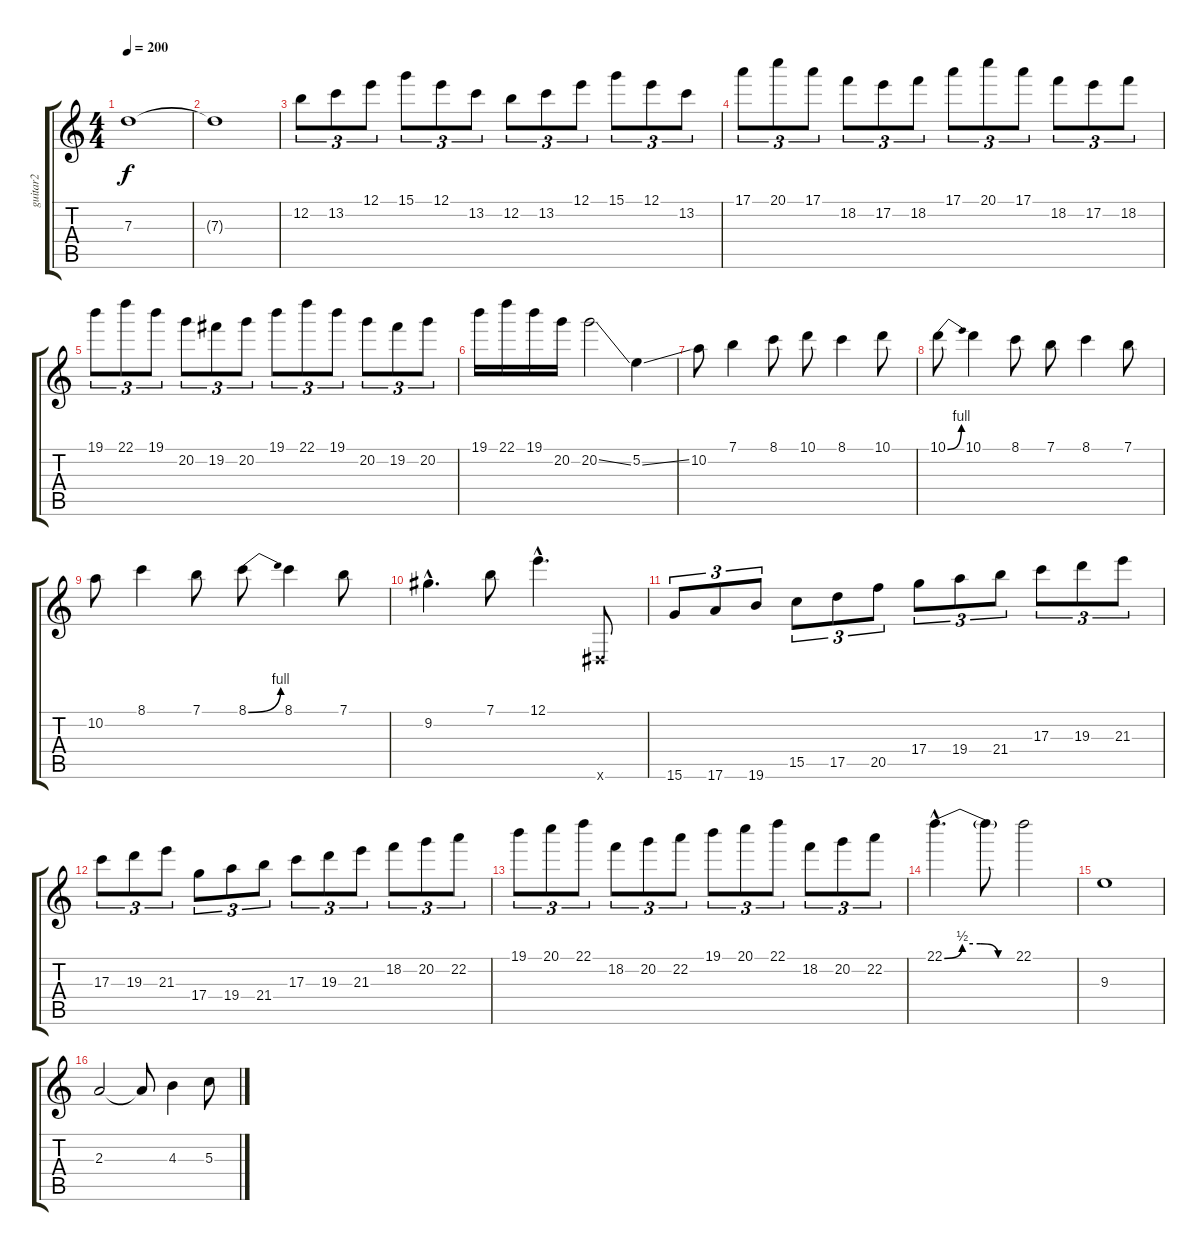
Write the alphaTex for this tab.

\track ("guitar2" "guitar2") {instrument distortionguitar}
\staff {score tabs}
\tuning (E4 B3 G3 D3 A2 E2) {hide}
\ts (4 4)
\tempo 200
\clef g2
\ks c
7.3.1{dy f} |
7.3{t}.1 |
12.2.8{tu (3 2)} 13.2.8{tu (3 2)} 12.1.8{tu (3 2)} 15.1.8{tu (3 2)} 12.1.8{tu (3 2)} 13.2.8{tu (3 2)} 12.2.8{tu (3 2)} 13.2.8{tu (3 2)} 12.1.8{tu (3 2)} 15.1.8{tu (3 2)} 12.1.8{tu (3 2)} 13.2.8{tu (3 2)} |
17.1.8{tu (3 2)} 20.1.8{tu (3 2)} 17.1.8{tu (3 2)} 18.2.8{tu (3 2)} 17.2.8{tu (3 2)} 18.2.8{tu (3 2)} 17.1.8{tu (3 2)} 20.1.8{tu (3 2)} 17.1.8{tu (3 2)} 18.2.8{tu (3 2)} 17.2.8{tu (3 2)} 18.2.8{tu (3 2)} |
19.1.8{tu (3 2)} 22.1.8{tu (3 2)} 19.1.8{tu (3 2)} 20.2.8{tu (3 2)} 19.2.8{tu (3 2)} 20.2.8{tu (3 2)} 19.1.8{tu (3 2)} 22.1.8{tu (3 2)} 19.1.8{tu (3 2)} 20.2.8{tu (3 2)} 19.2.8{tu (3 2)} 20.2.8{tu (3 2)} |
19.1.16 22.1.16 19.1.16 20.2.16 20.2{ss}.2 5.2{ss}.4 |
10.2.8 7.1.4 8.1.8 10.1.8 8.1.4 10.1.8 |
10.1{be (bend 0 0 60 4)}.8 10.1.4 8.1.8 7.1.8 8.1.4 7.1.8 |
10.2.8 8.1.4 7.1.8 8.1{be (bend 0 0 60 4)}.8 8.1.4 7.1.8 |
9.2{hac}.4{d} 7.1.8 12.1{hac}.4{d} -1.6{x}.8 |
15.6.8{tu (3 2)} 17.6.8{tu (3 2)} 19.6.8{tu (3 2)} 15.5.8{tu (3 2)} 17.5.8{tu (3 2)} 20.5.8{tu (3 2)} 17.4.8{tu (3 2)} 19.4.8{tu (3 2)} 21.4.8{tu (3 2)} 17.3.8{tu (3 2)} 19.3.8{tu (3 2)} 21.3.8{tu (3 2)} |
17.3.8{tu (3 2)} 19.3.8{tu (3 2)} 21.3.8{tu (3 2)} 17.4.8{tu (3 2)} 19.4.8{tu (3 2)} 21.4.8{tu (3 2)} 17.3.8{tu (3 2)} 19.3.8{tu (3 2)} 21.3.8{tu (3 2)} 18.2.8{tu (3 2)} 20.2.8{tu (3 2)} 22.2.8{tu (3 2)} |
19.1.8{tu (3 2)} 20.1.8{tu (3 2)} 22.1.8{tu (3 2)} 18.2.8{tu (3 2)} 20.2.8{tu (3 2)} 22.2.8{tu (3 2)} 19.1.8{tu (3 2)} 20.1.8{tu (3 2)} 22.1.8{tu (3 2)} 18.2.8{tu (3 2)} 20.2.8{tu (3 2)} 22.2.8{tu (3 2)} |
22.1{be (custom 0 0 15 2 30 2 45 0 60 0) hac}.4{d} 22.1{t}.8 22.1.2 |
9.3.1 |
2.3.2 2.3{t}.8 4.3.4 5.3.8
